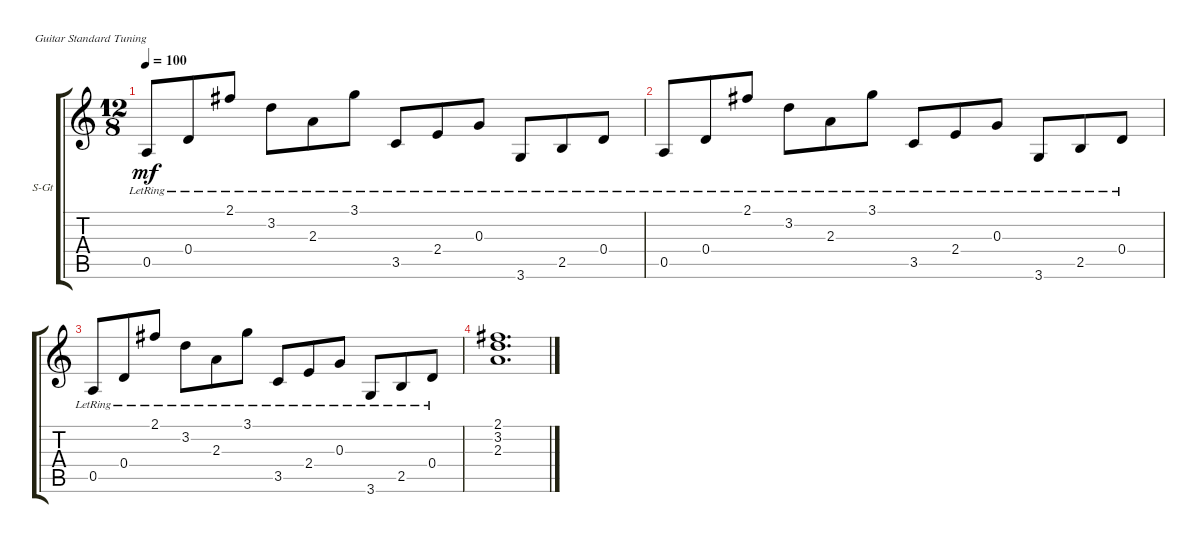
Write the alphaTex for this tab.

\defaultSystemsLayout 4
\bracketExtendMode groupsimilarinstruments
\firstSystemTrackNameOrientation horizontal
\otherSystemsTrackNameOrientation horizontal
\track ("Steel Guitar" "S-Gt") {instrument acousticguitarsteel}
\staff {score tabs}
\tuning (E4 B3 G3 D3 A2 E2)
\ts (12 8)
\tempo 100
\clef g2
\ks c
0.5{lr}.8{dy mf} 0.4{lr}.8 2.1{lr}.8 3.2{lr}.8 2.3{lr}.8 3.1{lr}.8 3.5{lr}.8 2.4{lr}.8 0.3{lr}.8 3.6{lr}.8 2.5{lr}.8 0.4{lr}.8 |
0.5{lr}.8 0.4{lr}.8 2.1{lr}.8 3.2{lr}.8 2.3{lr}.8 3.1{lr}.8 3.5{lr}.8 2.4{lr}.8 0.3{lr}.8 3.6{lr}.8 2.5{lr}.8 0.4{lr}.8 |
0.5{lr}.8 0.4{lr}.8 2.1{lr}.8 3.2{lr}.8 2.3{lr}.8 3.1{lr}.8 3.5{lr}.8 2.4{lr}.8 0.3{lr}.8 3.6{lr}.8 2.5{lr}.8 0.4{lr}.8 |
(2.1 3.2 2.3).1{d}
